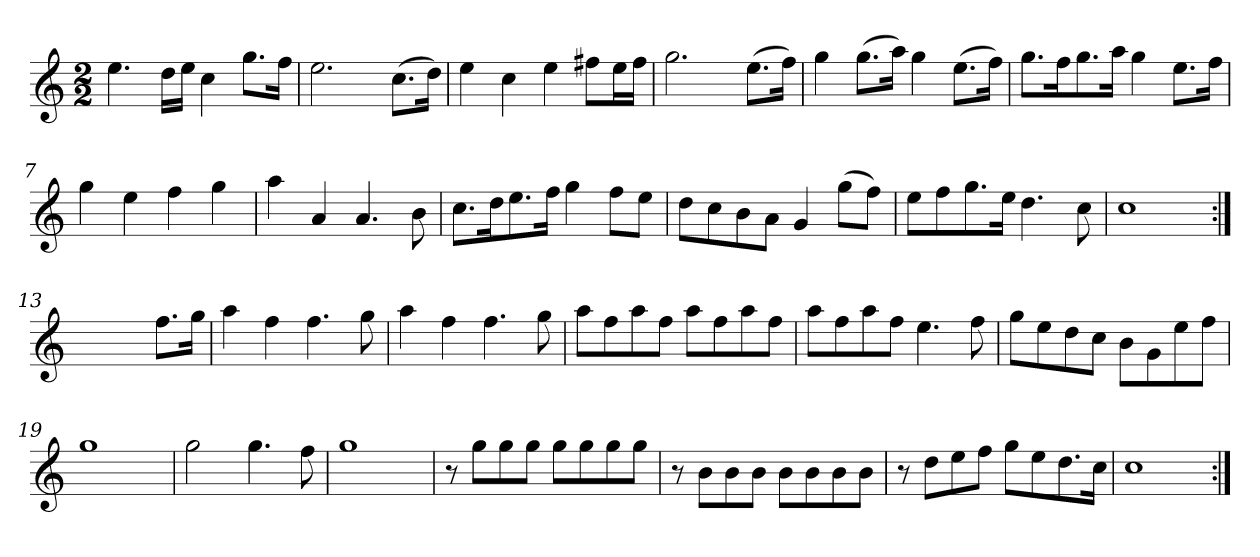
**kern
*part1
*staff1
*clefG2
*k[]
*C:
*M2/2
*MM120
=1
4.ee
16dd\LL
16ee\JJ
4cc
8.gg\L
16ff\Jk
=2
2.ee
(8.cc\L
16dd\Jk)
=3
4ee
4cc
4ee
8ff#X\L
16ee\L
16ff#\JJ
=4
2.gg
(8.ee\L
16ff\Jk)
=5
4gg
(8.gg\L
16aa\Jk)
4gg
(8.ee\L
16ff\Jk)
=6
8.gg\L
16ff\K
8.gg\
16aa\Jk
4gg
8.ee\L
16ff\Jk
=7
4gg
4ee
4ff
4gg
=8
4aa
4a
4.a
8b
=9
8.cc\L
16dd\K
8.ee\
16ff\Jk
4gg
8ff\L
8ee\J
=10
8dd\L
8cc\
8b\
8a\J
4g
(8gg\L
8ff\J)
=11
8ee\L
8ff\
8.gg\
16ee\Jk
4.dd
8cc
=12
1cc
=13:|!
2.ryy
8.ff\L
16gg\Jk
=14
4aa
4ff
4.ff
8gg
=15
4aa
4ff
4.ff
8gg
=16
8aa\L
8ff\
8aa\
8ff\J
8aa\L
8ff\
8aa\
8ff\J
=17
8aa\L
8ff\
8aa\
8ff\J
4.ee
8ff
=18
8gg\L
8ee\
8dd\
8cc\J
8b\L
8g\
8ee\
8ff\J
=19
1gg
=20
2gg
4.gg
8ff
=21
1gg
=22
8r
8gg\L
8gg\
8gg\J
8gg\L
8gg\
8gg\
8gg\J
=23
8r
8b\L
8b\
8b\J
8b\L
8b\
8b\
8b\J
=24
8r
8dd\L
8ee\
8ff\J
8gg\L
8ee\
8.dd\
16cc\Jk
=25
1cc
=:|!
*-
